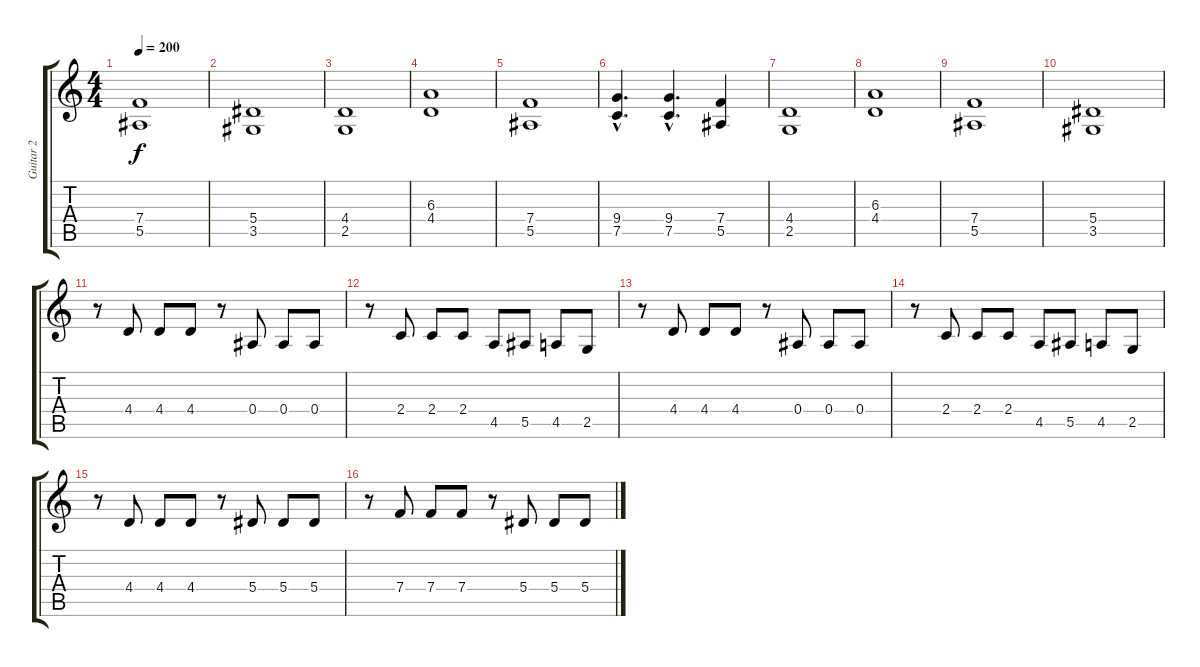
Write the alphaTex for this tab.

\track ("Guitar 2" "Guitar 2") {instrument distortionguitar}
\staff {score tabs}
\tuning (C4 G3 Eb3 Bb2 F2 C2) {hide}
\ts (4 4)
\tempo 200
\clef g2
\ks c
(7.4 5.5).1{dy f} |
(5.4 3.5).1 |
(4.4 2.5).1 |
(6.3 4.4).1 |
(7.4 5.5).1 |
(9.4{hac} 7.5{hac}).4{d} (9.4{hac} 7.5{hac}).4{d} (7.4 5.5).4 |
(4.4 2.5).1 |
(6.3 4.4).1 |
(7.4 5.5).1 |
(5.4 3.5).1 |
r.8{volume 13} 4.4.8 4.4.8 4.4.8 r.8 0.4.8 0.4.8 0.4.8 |
r.8 2.4.8 2.4.8 2.4.8 4.5.8 5.5.8 4.5.8 2.5.8 |
r.8 4.4.8 4.4.8 4.4.8 r.8 0.4.8 0.4.8 0.4.8 |
r.8 2.4.8 2.4.8 2.4.8 4.5.8 5.5.8 4.5.8 2.5.8 |
r.8 4.4.8 4.4.8 4.4.8 r.8 5.4.8 5.4.8 5.4.8 |
r.8 7.4.8 7.4.8 7.4.8 r.8 5.4.8 5.4.8 5.4.8
